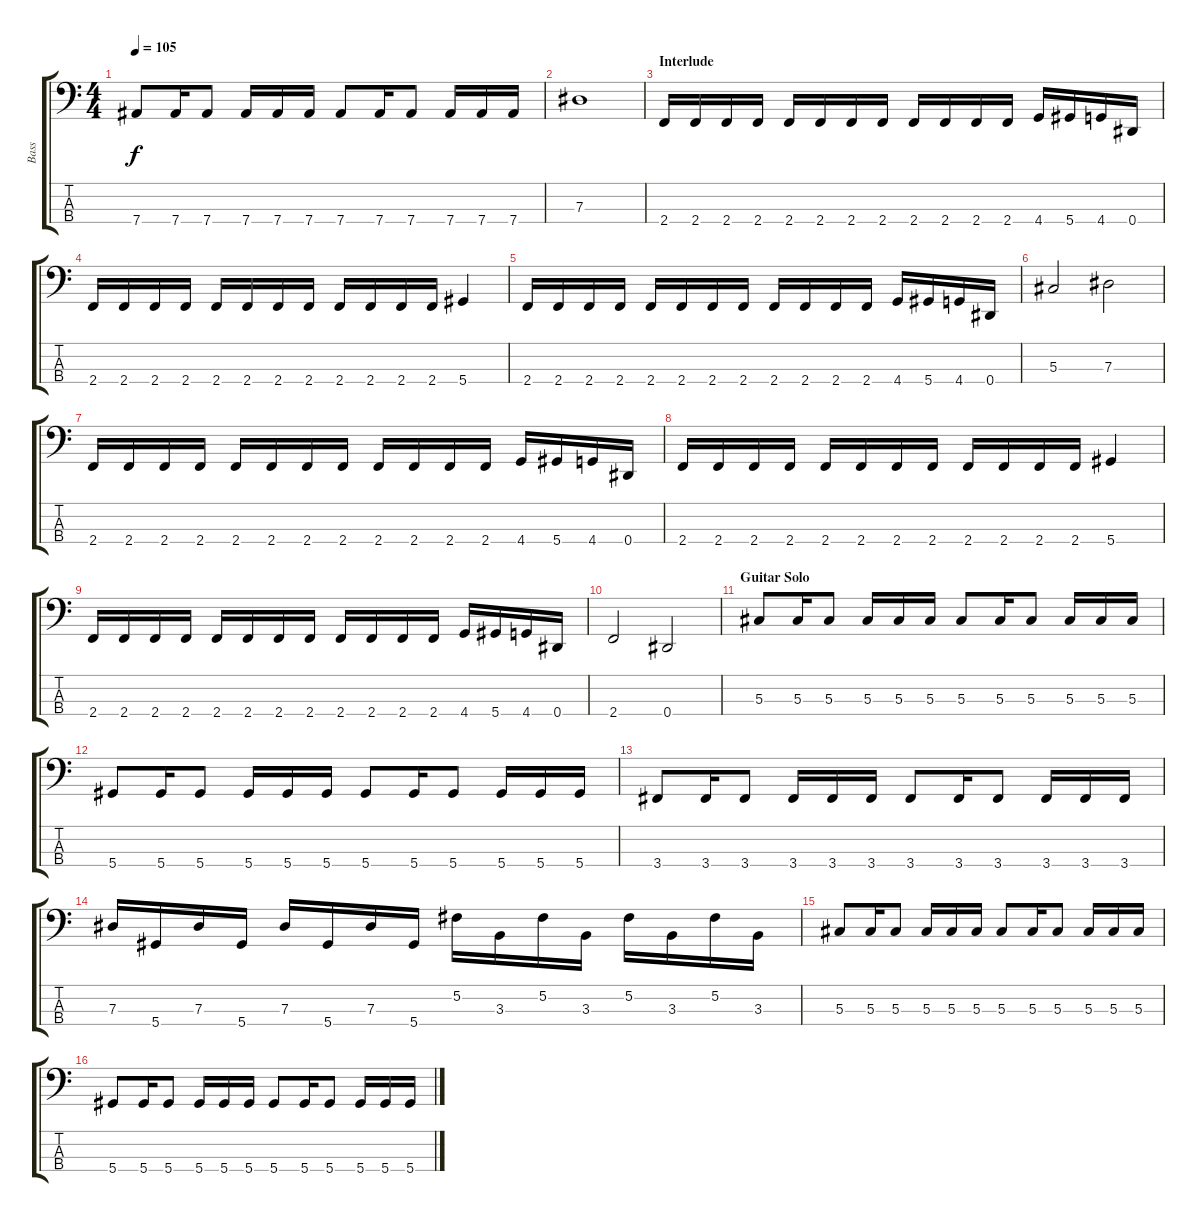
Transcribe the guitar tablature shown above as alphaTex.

\track ("Bass" "Bass") {instrument electricbassfinger}
\staff {score tabs}
\tuning (Gb2 Db2 Ab1 Eb1) {hide}
\ts (4 4)
\tempo 105
\clef f4
\ks c
7.4.8{dy f} 7.4.16 7.4.8 7.4.16 7.4.16 7.4.16 7.4.8 7.4.16 7.4.8 7.4.16 7.4.16 7.4.16 |
7.3.1 |
\section ("" "Interlude")
2.4.16 2.4.16 2.4.16 2.4.16 2.4.16 2.4.16 2.4.16 2.4.16 2.4.16 2.4.16 2.4.16 2.4.16 4.4.16 5.4.16 4.4.16 0.4.16 |
2.4.16 2.4.16 2.4.16 2.4.16 2.4.16 2.4.16 2.4.16 2.4.16 2.4.16 2.4.16 2.4.16 2.4.16 5.4.4 |
2.4.16 2.4.16 2.4.16 2.4.16 2.4.16 2.4.16 2.4.16 2.4.16 2.4.16 2.4.16 2.4.16 2.4.16 4.4.16 5.4.16 4.4.16 0.4.16 |
5.3.2 7.3.2 |
2.4.16 2.4.16 2.4.16 2.4.16 2.4.16 2.4.16 2.4.16 2.4.16 2.4.16 2.4.16 2.4.16 2.4.16 4.4.16 5.4.16 4.4.16 0.4.16 |
2.4.16 2.4.16 2.4.16 2.4.16 2.4.16 2.4.16 2.4.16 2.4.16 2.4.16 2.4.16 2.4.16 2.4.16 5.4.4 |
2.4.16 2.4.16 2.4.16 2.4.16 2.4.16 2.4.16 2.4.16 2.4.16 2.4.16 2.4.16 2.4.16 2.4.16 4.4.16 5.4.16 4.4.16 0.4.16 |
2.4.2 0.4.2 |
\section ("" "Guitar Solo")
5.3.8 5.3.16 5.3.8 5.3.16 5.3.16 5.3.16 5.3.8 5.3.16 5.3.8 5.3.16 5.3.16 5.3.16 |
5.4.8 5.4.16 5.4.8 5.4.16 5.4.16 5.4.16 5.4.8 5.4.16 5.4.8 5.4.16 5.4.16 5.4.16 |
3.4.8 3.4.16 3.4.8 3.4.16 3.4.16 3.4.16 3.4.8 3.4.16 3.4.8 3.4.16 3.4.16 3.4.16 |
7.3.16 5.4.16 7.3.16 5.4.16 7.3.16 5.4.16 7.3.16 5.4.16 5.2.16 3.3.16 5.2.16 3.3.16 5.2.16 3.3.16 5.2.16 3.3.16 |
5.3.8 5.3.16 5.3.8 5.3.16 5.3.16 5.3.16 5.3.8 5.3.16 5.3.8 5.3.16 5.3.16 5.3.16 |
5.4.8 5.4.16 5.4.8 5.4.16 5.4.16 5.4.16 5.4.8 5.4.16 5.4.8 5.4.16 5.4.16 5.4.16
